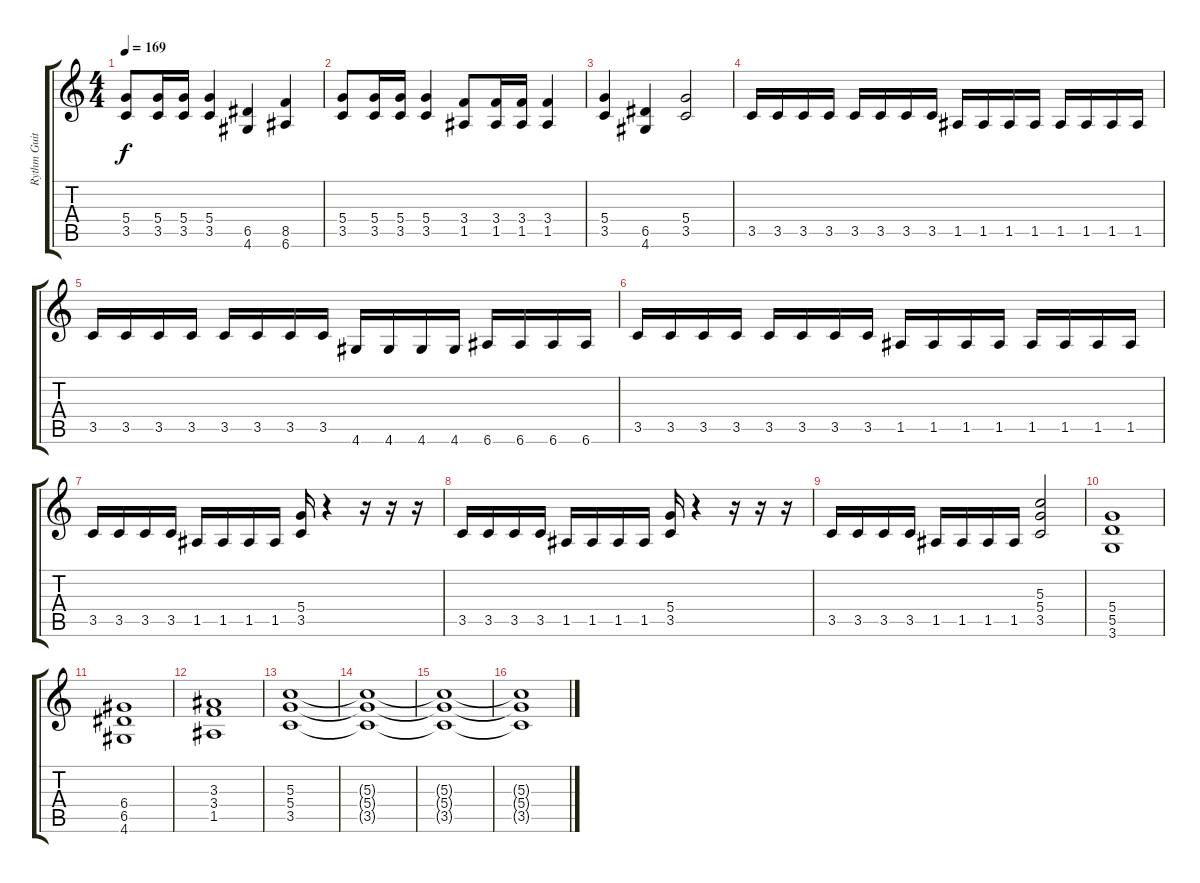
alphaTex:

\track ("Rythm Guitar" "Rythm Guit") {instrument distortionguitar}
\staff {score tabs}
\tuning (E4 B3 G3 D3 A2 E2) {hide}
\ts (4 4)
\tempo 169
\clef g2
\ks c
(5.4 3.5).8{dy f} (5.4 3.5).16 (5.4 3.5).16 (5.4 3.5).4 (6.5 4.6).4 (8.5 6.6).4 |
(5.4 3.5).8 (5.4 3.5).16 (5.4 3.5).16 (5.4 3.5).4 (3.4 1.5).8 (3.4 1.5).16 (3.4 1.5).16 (3.4 1.5).4 |
(5.4 3.5).4 (6.5 4.6).4 (5.4 3.5).2 |
3.5.16 3.5.16 3.5.16 3.5.16 3.5.16 3.5.16 3.5.16 3.5.16 1.5.16 1.5.16 1.5.16 1.5.16 1.5.16 1.5.16 1.5.16 1.5.16 |
3.5.16 3.5.16 3.5.16 3.5.16 3.5.16 3.5.16 3.5.16 3.5.16 4.6.16 4.6.16 4.6.16 4.6.16 6.6.16 6.6.16 6.6.16 6.6.16 |
3.5.16 3.5.16 3.5.16 3.5.16 3.5.16 3.5.16 3.5.16 3.5.16 1.5.16 1.5.16 1.5.16 1.5.16 1.5.16 1.5.16 1.5.16 1.5.16 |
3.5.16 3.5.16 3.5.16 3.5.16 1.5.16 1.5.16 1.5.16 1.5.16 (5.4 3.5).16 r.4 r.16 r.16 r.16 |
3.5.16 3.5.16 3.5.16 3.5.16 1.5.16 1.5.16 1.5.16 1.5.16 (5.4 3.5).16 r.4 r.16 r.16 r.16 |
3.5.16 3.5.16 3.5.16 3.5.16 1.5.16 1.5.16 1.5.16 1.5.16 (5.3 5.4 3.5).2 |
(5.4 5.5 3.6).1 |
(6.4 6.5 4.6).1 |
(3.3 3.4 1.5).1 |
(5.3 5.4 3.5).1 |
(5.3{t} 5.4{t} 3.5{t}).1 |
(5.3{t} 5.4{t} 3.5{t}).1 |
(5.3{t} 5.4{t} 3.5{t}).1
